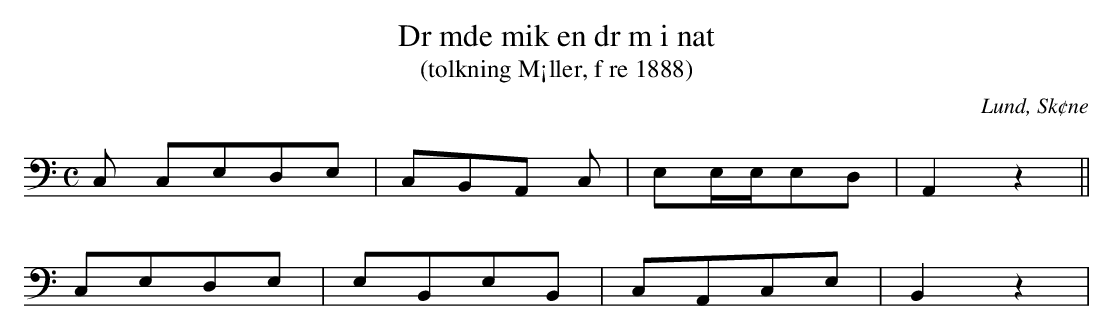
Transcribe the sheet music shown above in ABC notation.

X:1
T:Dr mde mik en dr m i nat
T:(tolkning M¡ller, f re 1888)
O:Lund, Sk¢ne
M:C
L:1/8
K:C clef=bass
C, C,E,D,E, | C,B,,A,, C, | E,E,/E,/E,D, | A,,2 z2 ||
C,E,D,E, | E,B,,E,B,, | C,A,,C,E, | B,,2 z2 |
